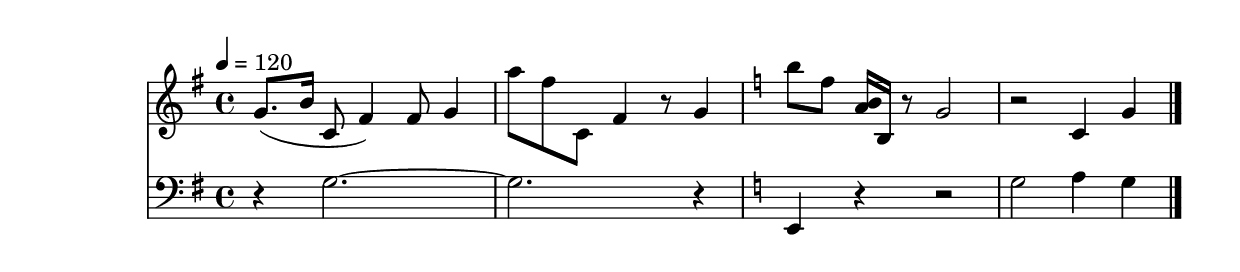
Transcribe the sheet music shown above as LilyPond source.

% created by MidiToLily version 1.0.0.6
\version "2.24.3"
\language "english"
"track1" = \absolute {
  \key g \major
  \time 4/4
  \tempo 4 = 120
  \clef "G"
  g'8.( b'16 c'8 fs'4) 8 g'4 |
  a''8 fs''8 c'8 fs'4 r8 g'4 |
  \key c \major
  b''8 f''8 <a' b'>16 b16 r8 g'2 |
  r2 c'4 g'4 |
  \fine
}
"track2" = \absolute {
  \key g \major
  \time 4/4
  \tempo 4 = 120
  \clef "F"
  r4 g2.~ |
  g2. r4 |
  \key c \major
  e,4 r4 r2 |
  g2 a4 g4 |
  \fine
}
\score {
  <<
    \new Staff \"track1"
    \new Staff \"track2"
  >>
  \layout {}
  \midi {}
}